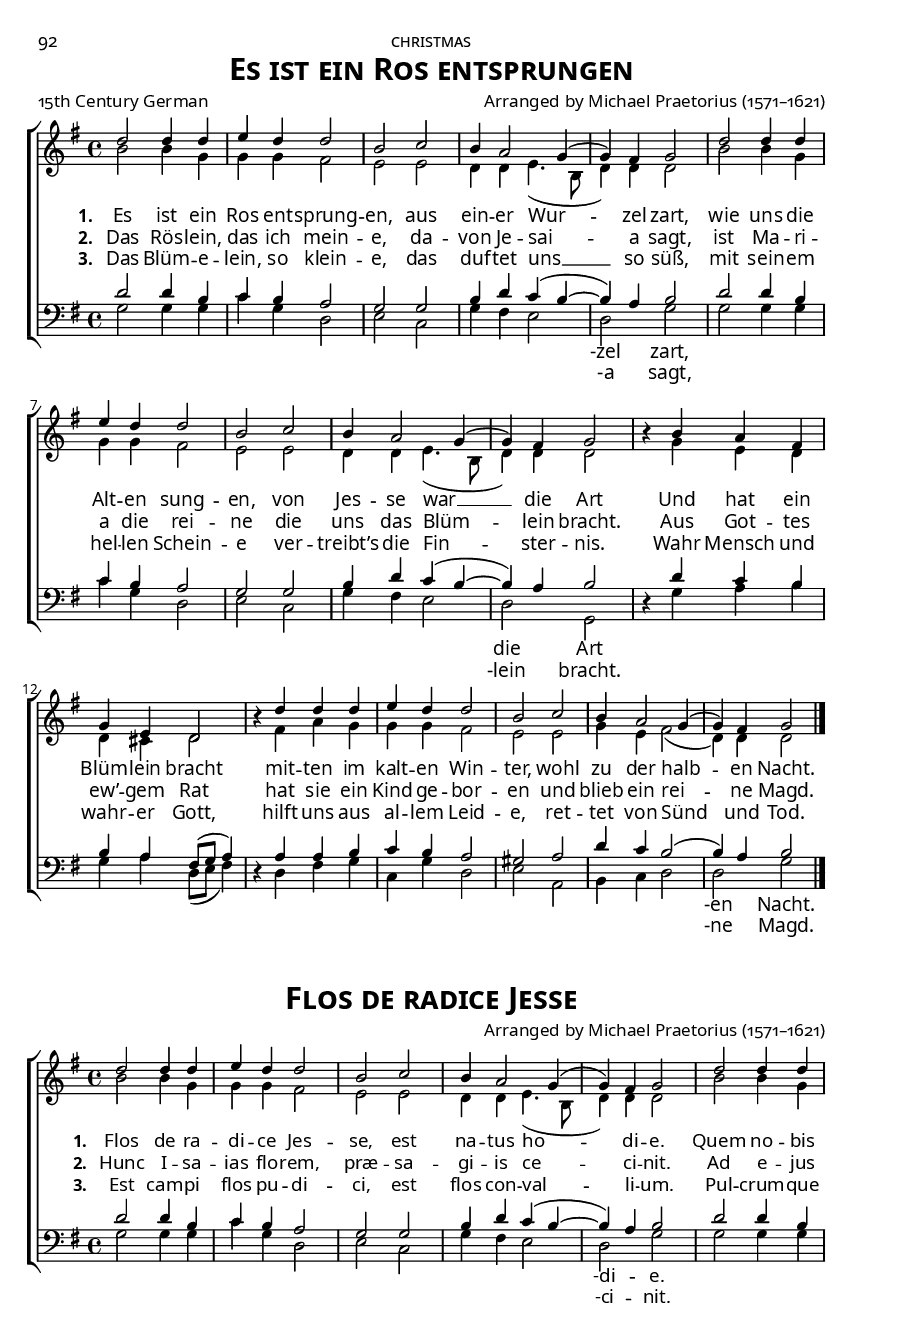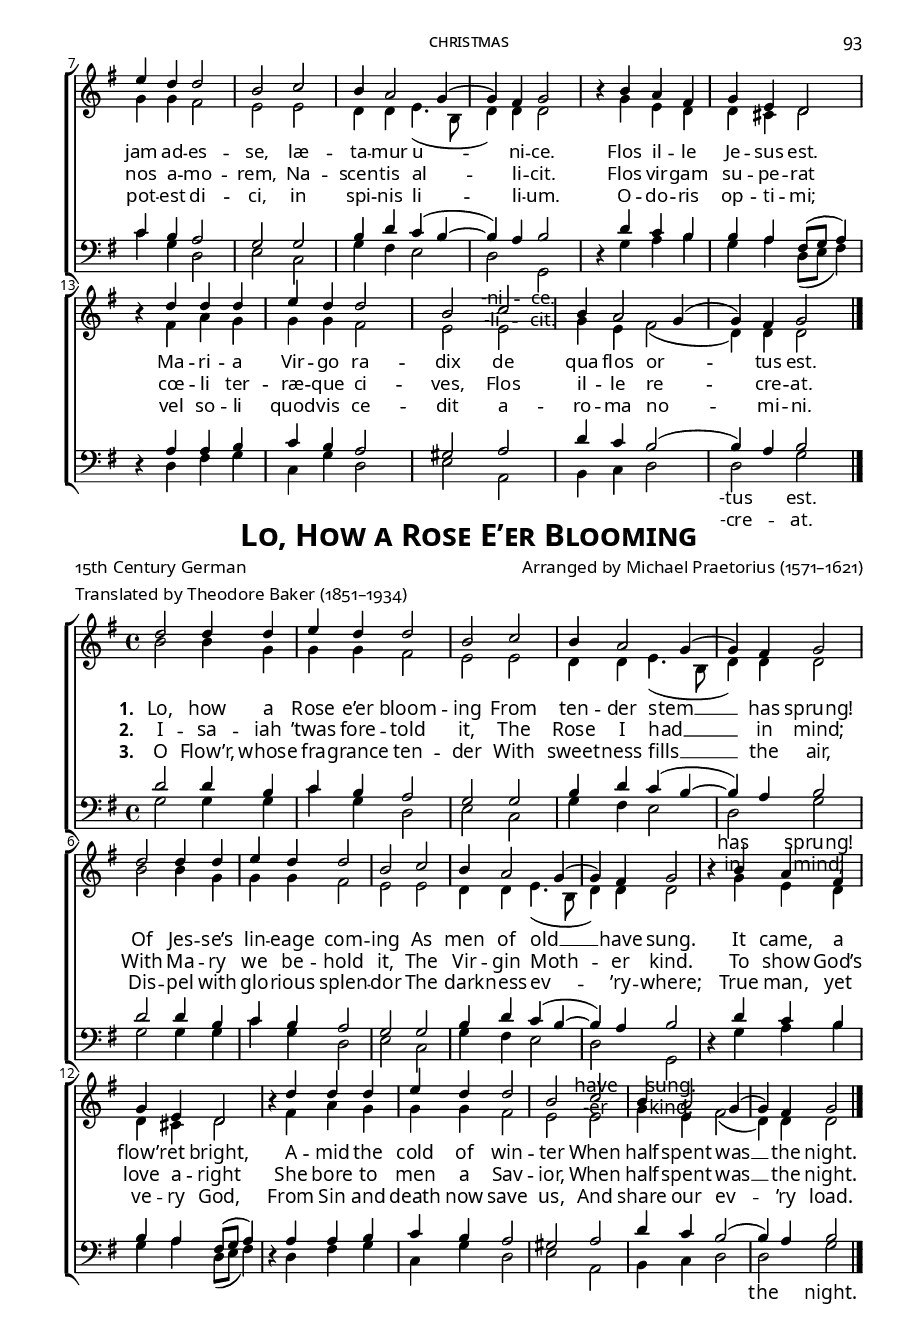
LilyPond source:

\version "2.14.2"
\include "util.ly"
\header {
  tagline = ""%\markup { "from" \concat{\italic "HymnsAndCarolsOfChristmas.com"}}
}
\paper {
  print-all-headers = ##t
  paper-height = 9\in
  paper-width = 6\in
  indent = 0\in
  %system-system-spacing = #'((basic-distance . 10) (padding . 0))
  system-system-spacing =
    #'((basic-distance . 0)
       (minimum-distance . 0)
       (padding . -12)
       (stretchability . 100))
  %markup-system-spacing =
  %  #'((basic-distance . 0)
  %     (minimum-distance . 0)
  %     (padding . -5)
  %     (stretchability . 100))
  score-markup-spacing =
    #'((basic-distance . 0)
       (minimum-distance . 0)
       (padding . -2)
       (stretchability . 100))
%{IF_LESSER
  markup-system-spacing #'stretchability = 50
  top-markup-spacing #'stretchability = 30
  last-bottom-spacing #'stretchability = 60
%}%END_IF_LESSER
  ragged-last-bottom = ##f
  ragged-bottom = ##f
  two-sided = ##t
  inner-margin = 0.5\in
  outer-margin = 0.25\in
  top-margin = 0.25\in
  bottom-margin = 0.25\in
  first-page-number = #092
  print-first-page-number = ##t
  headerLine = \markup{\override #'(font-name . "Garamond Premier Pro") \smallCapsOldStyle"christmas"}
  oddHeaderMarkup = \markup\fill-line{
     \override #'(font-name . "Garamond Premier Pro")\abs-fontsize #8.5
     \combine 
        \fill-line{"" \on-the-fly #print-page-number-check-first
        \oldStylePageNum""
        }
        \fill-line{\headerLine}
  }
  evenHeaderMarkup = \markup {
     \override #'(font-name . "Garamond Premier Pro")\abs-fontsize #8.5
     \combine
        \on-the-fly #print-page-number-check-first
        \oldStylePageNum""
        \fill-line{\headerLine}
  }
}
#(set-global-staff-size 15) \paper{ #(define fonts (make-pango-font-tree "GoudyOlSt BT" "Garamond Premier Pro" "Garamond Premier Pro" (/ 15 20))) }
global = {
  \key g \major
  \time 4/4
  \override DynamicLineSpanner #'staff-padding = #0.0
  \override DynamicLineSpanner #'Y-extent = #'(-1 . 1)
}

sopMusic = \relative c'' {
  d2 d4 d |
  e d d2 |
  b c |
  b4 a2 g4( |
  
  g) fis g2 |
  d' d4 d |
  e d d2 |
  b c |
  
  b4 a2 g4( |
  g) fis g2 |
  b4\rest b4 a fis |
  g e d2 |
  
  b'4\rest d4 d d |
  e d d2 |
  b c |
  b4\! a2 g4( |
  g) fis g2 \bar "|."
}
sopWords = \lyricmode {
  
}

altoMusic = \relative c'' {
  b2 b4 g |
  g g fis2 |
  e e |
  d4 d e4.( b8 |
  
  d4) d4 d2 |
  b'2 b4 g |
  g g fis2 |
  e e |
  
  d4 d e4.( b8 |
  d4) d d2 |
  s4 g e d |
  d cis d2 |
  
  s4 fis a g |
  g g fis2 |
  e e |
  g4 e fis2( |
  d4) d d2 \bar "|."
}
altoWords = \lyricmode {
  \dropLyricsV
  \set stanza = #"1. "
  Es ist ein Ros ent -- sprung -- en,
  aus ein -- er Wur -- zel zart,
  wie uns die Alt -- en sung -- en,
  von Jes -- se war __ die Art
  Und hat ein Blüm -- lein bracht
  mit -- ten im kalt -- en Win -- ter,
  wohl zu der halb -- en Nacht.
}
altoWordsII = \lyricmode {
  \dropLyricsV
  \set stanza = #"2. "
  Das Rös -- lein, das ich mein -- e,
  da -- von Je -- sai -- a sagt,
  ist Ma -- ri -- a die rei -- ne
  die uns das Blüm -- lein bracht.
  Aus Got -- tes ew’ -- gem Rat
  hat sie ein Kind ge -- bor -- en
  und blieb ein rei -- ne Magd.
}
altoWordsIII = \lyricmode {
  \dropLyricsV
  \set stanza = #"3. "
  Das Blüm -- e -- lein, so klein -- e,
  das duf -- tet uns __ so süß,
  mit sein -- em hel -- len Schein -- e
  ver -- treibt’s die Fin -- ster -- nis.
  Wahr Mensch und wahr -- er Gott,
  hilft uns aus al -- lem Leid -- e,
  ret -- tet von Sünd und Tod.
}
altoWordsIV = \lyricmode {
}
altoWordsV = \lyricmode {
}
altoWordsVI = \lyricmode {
}
tenorMusic = \relative c' {
  d2 d4 b |
  c b a2 |
  g g |
  b4 d c( b~ |
  
  b) a b2 |
  d d4 b |
  c b a2 |
  g g |
  
  b4 d c( b~ |
  b) a b2 |
  s4 d4 c b |
  b a fis8[( g] a4) |
  
  s4 a4 a b |
  c b a2 |
  gis a |
  d4 c b2( |
  b4) a b2 \bar "|."
}
tenorWords = \lyricmode {

}

bassMusic = \relative c {
  g'2 g4 g |
  c g d2 |
  e c |
  g'4 fis e2 |
  
  d2 g |
  g g4 g |
  c g d2 |
  e c |
  
  g'4 fis e2 |
  d g, |
  d'4\rest g a b |
  g a d,8[( e] fis4) |
  
  d4\rest d fis g |
  c, g' d2 |
  e a, |
  b4 c d2 |
  d g \bar "|."
}
bassWords = \lyricmode {
  \repeat unfold 11 { \skip 1 }
  -zel zart,
  \repeat unfold 11 { \skip 1 }
  die Art
  \repeat unfold 17 { \skip 1 }
  -en Nacht.
}
bassWordsII = \lyricmode {
  \repeat unfold 11 { \skip 1 }
  -a sagt,
  \repeat unfold 11 { \skip 1 }
  -lein bracht.
  \repeat unfold 17 { \skip 1 }
  -ne Magd.
}
bassWordsIII = \lyricmode {
  \repeat unfold 11 { \skip 1 }
  so süß,
  \repeat unfold 11 { \skip 1 }
  -ster -- nis.
  \repeat unfold 17 { \skip 1 }
  und Tod.
}

pianoRH = \relative c' {
  
}
pianoLH = \relative c' {
  
}

\score {
  <<
   \new ChoirStaff <<
%    \new Lyrics = sopranos \with { \override VerticalAxisGroup #'nonstaff-relatedstaff-spacing = #'((basic-distance . 1)) }
    \new Staff = women <<
      \new Voice = "sopranos" { \voiceOne << \global \sopMusic >> }
      \new Voice = "altos" { \voiceTwo << \global \altoMusic >> }
    >>
    \new Lyrics \with { alignAboveContext = #"women" \override VerticalAxisGroup #'nonstaff-relatedstaff-spacing = #'((basic-distance . 1))} \lyricsto "sopranos" \sopWords
    \new Lyrics = "altosVI"  \with { alignBelowContext = #"women" } \lyricsto "altos" \altoWordsVI
    \new Lyrics = "altosV"  \with { alignBelowContext = #"women" } \lyricsto "altos" \altoWordsV
    \new Lyrics = "altosIV"  \with { alignBelowContext = #"women" } \lyricsto "altos" \altoWordsIV
    \new Lyrics = "altosIII"  \with { alignBelowContext = #"women" } \lyricsto "altos" \altoWordsIII
    \new Lyrics = "altosII"  \with { alignBelowContext = #"women" } \lyricsto "altos" \altoWordsII
    \new Lyrics = "altos"  \with { alignBelowContext = #"women" \override VerticalAxisGroup #'nonstaff-relatedstaff-spacing = #'((basic-distance . 1)) } \lyricsto "altos" \altoWords
   \new Staff = men <<
      \clef bass
      \new Voice = "tenors" { \voiceOne << \global \tenorMusic >> }
      \new Voice = "basses" { \voiceTwo << \global \bassMusic >> }
    >>
    \new Lyrics \with { alignAboveContext = #"men" \override VerticalAxisGroup #'nonstaff-relatedstaff-spacing = #'((padding . 0.2)) } \lyricsto "tenors" \tenorWords
%{IF_LESSER
    \new Lyrics \with { alignBelowContext = #"men" \override VerticalAxisGroup #'nonstaff-relatedstaff-spacing = #'((basic-distance . 1)(padding . 0.2)) } \lyricsto "basses" \bassWordsIII
%}%END_IF_LESSER
    \new Lyrics \with { alignBelowContext = #"men" \override VerticalAxisGroup #'nonstaff-relatedstaff-spacing = #'((basic-distance . 1)(padding . 0.2)) } \lyricsto "basses" \bassWordsII
    \new Lyrics \with { alignBelowContext = #"men" \override VerticalAxisGroup #'nonstaff-relatedstaff-spacing = #'((basic-distance . 1)(padding . 0.2)) } \lyricsto "basses" \bassWords
  >>
%    \new PianoStaff << \new Staff { \new Voice { \pianoRH } } \new Staff { \clef "bass" \pianoLH } >>
  >>
  \layout {
    %#(layout-set-staff-size 15)
    %#(define fonts (make-pango-font-tree "GoudyOlSt BT" "Garamond Premier Pro" "Garamond Premier Pro" (/ 15 20)))
    \context {
      \Score
      %\override SpacingSpanner #'base-shortest-duration = #(ly:make-moment 1 8)
      %\override SpacingSpanner #'common-shortest-duration = #(ly:make-moment 1 4)
    }
    \context {
      % Remove all empty staves
      % \Staff \RemoveEmptyStaves \override VerticalAxisGroup #'remove-first = ##t
    }
  }
  \header {
    title = \markup{\override #'(font-name . "Garamond Premier Pro Semibold"){ \abs-fontsize #15 \smallCapsOldStyle"Es ist ein Ros entsprungen"}}
    poet = \markup\oldStyleNum"15th Century German"
    composer = \markup\oldStyleNum"Arranged by Michael Praetorius (1571–1621)"
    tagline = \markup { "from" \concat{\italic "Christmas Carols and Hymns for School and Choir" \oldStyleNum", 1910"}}
  }
}








%IF_NOT_LESSER
global = {
  \key g \major
  \time 4/4
  \override DynamicLineSpanner #'staff-padding = #0.0
  \override DynamicLineSpanner #'Y-extent = #'(-1 . 1)
}

sopMusic = \relative c'' {
  d2 d4 d |
  e d d2 |
  b c |
  b4 a2 g4( |
  
  g) fis g2 |
  d' d4 d |
  e d d2 |
  b c |
  
  b4 a2 g4( |
  g) fis g2 |
  b4\rest b4 a fis |
  g e d2 |
  
  b'4\rest d4 d d |
  e d d2 |
  b c |
  b4 a2 g4( |
  g) fis g2 \bar "|."
}
sopWords = \lyricmode {
  
}

altoMusic = \relative c'' {
  b2 b4 g |
  g g fis2 |
  e e |
  d4 d e4.( b8 |
  
  d4) d4 d2 |
  b'2 b4 g |
  g g fis2 |
  e e |
  
  d4 d e4.( b8 |
  d4) d d2 |
  s4 g e d |
  d cis d2 |
  
  s4 fis a g |
  g g fis2 |
  e e |
  g4 e fis2( |
  d4) d d2 \bar "|."
}
altoWords = \lyricmode {
  \dropLyricsV
  \set stanza = #"1. "
  Flos de ra -- di -- ce Jes -- se, est na -- tus ho -- di -- e.
  Quem no -- bis jam ad -- es -- se, læ -- ta -- mur u -- ni -- ce.
  Flos il -- le Je -- sus est.
  Ma -- ri -- a Vir -- go ra -- dix de qua flos or -- tus est.
}
altoWordsII = \lyricmode {
  \dropLyricsV
  \set stanza = #"2. "
  Hunc I -- sa -- ias flo -- rem, præ -- sa -- gi -- is ce -- ci -- nit.
  Ad e -- jus nos a -- mo -- rem, Na -- scen -- tis al -- li -- cit.
  Flos vir -- gam su -- pe -- rat
  cœ -- li ter -- ræ -- que ci -- ves, Flos il -- le re -- cre -- at.
}
altoWordsIII = \lyricmode {
  \dropLyricsV
  \set stanza = #"3. "
  Est cam -- pi flos pu -- di -- ci, est flos con -- val -- li -- um.
  Pul -- crum -- que pot -- est di -- ci, in spi -- nis li -- li -- um.
  O -- do -- ris op -- ti -- mi;
  vel so -- li quod -- vis ce -- dit a -- ro -- ma no -- mi -- ni.
}
altoWordsIV = \lyricmode {
  \set stanza = #"4. "
%  Hic su -- o flos o -- do -- re, fi -- de -- les at -- tra -- hit. 
%  Di -- vi -- no mox a -- mo -- re, at -- trac -- tos im -- bu -- it.
%  O flos o gra -- ti -- a:
%  ad te sus -- pi -- ro, de te me sa -- ti -- a.
}
altoWordsV = \lyricmode {
}
altoWordsVI = \lyricmode {
}
tenorMusic = \relative c' {
  d2 d4 b |
  c b a2 |
  g g |
  b4 d c( b~ |
  
  b) a b2 |
  d d4 b |
  c b a2 |
  g g |
  
  b4 d c( b~ |
  b) a b2 |
  s4 d4 c b |
  b a fis8[( g] a4) |
  
  s4 a4 a b |
  c b a2 |
  gis a |
  d4 c b2( |
  b4) a b2 \bar "|."
}
tenorWords = \lyricmode {

}

bassMusic = \relative c {
  g'2 g4 g |
  c g d2 |
  e c |
  g'4 fis e2 |
  
  d2 g |
  g g4 g |
  c g d2 |
  e c |
  
  g'4 fis e2 |
  d g, |
  d'4\rest g a b |
  g a d,8[( e] fis4) |
  
  d4\rest d fis g |
  c, g' d2 |
  e a, |
  b4 c d2 |
  d g \bar "|."
}
bassWords = \lyricmode {
  \repeat unfold 11 { \skip 1 }
  -di -- e.
  \repeat unfold 11 { \skip 1 }
  -ni -- ce.
  \repeat unfold 17 { \skip 1 }
  -tus est.
}
bassWordsII = \lyricmode {
  \repeat unfold 11 { \skip 1 }
  -ci -- nit.
  \repeat unfold 11 { \skip 1 }
  -li -- cit.
  \repeat unfold 17 { \skip 1 }
  -cre -- at.
}

pianoRH = \relative c' {
  
}
pianoLH = \relative c' {
  
}

\score {
  <<
   \new ChoirStaff <<
%    \new Lyrics = sopranos \with { \override VerticalAxisGroup #'nonstaff-relatedstaff-spacing = #'((basic-distance . 1)) }
    \new Staff = women <<
      \new Voice = "sopranos" { \voiceOne << \global \sopMusic >> }
      \new Voice = "altos" { \voiceTwo << \global \altoMusic >> }
    >>
    \new Lyrics \with { alignAboveContext = #"women" \override VerticalAxisGroup #'nonstaff-relatedstaff-spacing = #'((basic-distance . 1))} \lyricsto "sopranos" \sopWords
    \new Lyrics = "altosVI"  \with { alignBelowContext = #"women" } \lyricsto "altos" \altoWordsVI
    \new Lyrics = "altosV"  \with { alignBelowContext = #"women" } \lyricsto "altos" \altoWordsV
    \new Lyrics = "altosIV"  \with { alignBelowContext = #"women" } \lyricsto "altos" \altoWordsIV
    \new Lyrics = "altosIII"  \with { alignBelowContext = #"women" } \lyricsto "altos" \altoWordsIII
    \new Lyrics = "altosII"  \with { alignBelowContext = #"women" } \lyricsto "altos" \altoWordsII
    \new Lyrics = "altos"  \with { alignBelowContext = #"women" \override VerticalAxisGroup #'nonstaff-relatedstaff-spacing = #'((basic-distance . 1)) } \lyricsto "altos" \altoWords
   \new Staff = men <<
      \clef bass
      \new Voice = "tenors" { \voiceOne << \global \tenorMusic >> }
      \new Voice = "basses" { \voiceTwo << \global \bassMusic >> }
    >>
    \new Lyrics \with { alignAboveContext = #"men" \override VerticalAxisGroup #'nonstaff-relatedstaff-spacing = #'((basic-distance . 1)(padding . 0.2)) } \lyricsto "tenors" \tenorWords
    \new Lyrics \with { alignBelowContext = #"men" \override VerticalAxisGroup #'nonstaff-relatedstaff-spacing = #'((basic-distance . 1)(padding . 0.2)) } \lyricsto "basses" \bassWordsII
    \new Lyrics \with { alignBelowContext = #"men" \override VerticalAxisGroup #'nonstaff-relatedstaff-spacing = #'((basic-distance . 1)(padding . 0.2)) } \lyricsto "basses" \bassWords
  >>
%    \new PianoStaff << \new Staff { \new Voice { \pianoRH } } \new Staff { \clef "bass" \pianoLH } >>
  >>
  \layout {
    #(define fonts (make-pango-font-tree "GoudyOlSt BT" "Garamond Premier Pro" "Garamond Premier Pro" (/ 14.6 20)))
    \context {
      \Score
      \override SpacingSpanner #'base-shortest-duration = #(ly:make-moment 1 2)
      \override SpacingSpanner #'common-shortest-duration = #(ly:make-moment 1 2)
    }
    \context {
      % Remove all empty staves
      % \Staff \RemoveEmptyStaves \override VerticalAxisGroup #'remove-first = ##t
    }
%6.14g    \context { \Lyrics \override LyricText #'font-size = #0.6 }
%6x9 \context {\Lyrics\override LyricText #'font-size = #1.2 }
  }
  \header {
    title = \markup{\override #'(font-name . "Garamond Premier Pro Semibold"){ \abs-fontsize #15 \smallCapsOldStyle"Flos de radice Jesse"}}
    composer = \markup\oldStyleNum"Arranged by Michael Praetorius (1571–1621)"
    %tagline = \markup { "from" \italic {HymnsAndCarolsOfChristmas.com}}
  }
}
%END_IF_NOT_LESSER







global = {
  \key g \major
  \time 4/4
  \override DynamicLineSpanner #'staff-padding = #0.0
  \override DynamicLineSpanner #'Y-extent = #'(-1 . 1)
}

sopMusic = \relative c'' {
  d2 d4 d |
  e d d2 |
  b c |
  b4 a2 g4( |
  
  g) fis g2 |
  d' d4 d |
  e d d2 |
  b c |
  
  b4 a2 g4( |
  g) fis g2 |
  b4\rest b4 a fis |
  g e d2 |
  
  b'4\rest d4 d d |
  e d d2 |
  b c |
  b4 a2 g4( |
  g) fis g2 \bar "|."
}
sopWords = \lyricmode {
  
}

altoMusic = \relative c'' {
  b2 b4 g |
  g g fis2 |
  e e |
  d4 d e4.( b8 |
  
  d4) d4 d2 |
  b'2 b4 g |
  g g fis2 |
  e e |
  
  d4 d e4.( b8 |
  d4) d d2 |
  s4 g e d |
  d cis d2 |
  
  s4 fis a g |
  g g fis2 |
  e e |
  g4 e fis2( |
  d4) d d2 \bar "|."
}
altoWords = \lyricmode {
  \dropLyricsV
  \set stanza = #"1. "
  Lo, how a Rose e’er bloom -- ing
  From ten -- der stem __ has sprung!
  Of Jes -- se’s lin -- eage com -- ing
  As men of old __ have sung.
  It came, a flow’r -- et bright,
  A -- mid the cold of win -- ter
  When half -- spent was __ the night.
}
altoWordsII = {
  \dropLyricsV
  \set stanza = \markup{"2. "}
  \lyricmode {
    I -- sa -- iah ’twas fore -- told it,
    The Rose I had __ in mind;
    With Ma -- ry we be -- hold it,
    The Vir -- gin Moth -- er kind.
    To show God’s love a -- right
    She bore to men a Sav -- ior,
    When half -- spent was __ the night.
  }
}
altoWordsIII = \lyricmode {
  \dropLyricsV
  \set stanza = #"3. "
  O Flow’r, whose fra -- grance ten -- der
  With sweet -- ness fills __ the air,
  Dis -- pel with glo -- rious splen -- dor
  The dark -- ness ev -- ’ry -- where;
  True man, yet ve -- ry God,
  From Sin and death now save us,
  And share our ev -- ’ry load.
}
altoWordsIV = \lyricmode {
}
altoWordsV = \lyricmode {
}
altoWordsVI = \lyricmode {
}
tenorMusic = \relative c' {
  d2 d4 b |
  c b a2 |
  g g |
  b4 d c( b~ |
  
  b) a b2 |
  d d4 b |
  c b a2 |
  g g |
  
  b4 d c( b~ |
  b) a b2 |
  s4 d4 c b |
  b a fis8[( g] a4) |
  
  s4 a4 a b |
  c b a2 |
  gis a |
  d4 c b2( |
  b4) a b2 \bar "|."
}
tenorWords = \lyricmode {

}

bassMusic = \relative c {
  g'2 g4 g |
  c g d2 |
  e c |
  g'4 fis e2 |
  
  d2 g |
  g g4 g |
  c g d2 |
  e c |
  
  g'4 fis e2 |
  d g, |
  d'4\rest g a b |
  g a d,8[( e] fis4) |
  
  d4\rest d fis g |
  c, g' d2 |
  e a, |
  b4 c d2 |
  d g \bar "|."
}
bassWords = \lyricmode {
  \repeat unfold 11 { \skip 1 }
  has sprung!
  \repeat unfold 11 { \skip 1 }
  have sung.
  \repeat unfold 17 { \skip 1 }
  the night.
}
bassWordsII = \lyricmode {
  \repeat unfold 11 { \skip 1 }
  in mind;
  \repeat unfold 11 { \skip 1 }
  -er kind.
%{IF_LESSER
  \repeat unfold 17 { \skip 1 }
  the night.
%}%END_IF_LESSER
}
bassWordsIII = \lyricmode {
  \repeat unfold 11 { \skip 1 }
  the air,
  \repeat unfold 11 { \skip 1 }
  ’ry -- where;
  \repeat unfold 17 { \skip 1 }
  ’ry load.
}

pianoRH = \relative c' {
  
}
pianoLH = \relative c' {
  
}

\score {
  <<
   \new ChoirStaff <<
%    \new Lyrics = sopranos \with { \override VerticalAxisGroup #'nonstaff-relatedstaff-spacing = #'((basic-distance . 1)) }
    \new Staff = women <<
      \new Voice = "sopranos" { \voiceOne << \global \sopMusic >> }
      \new Voice = "altos" { \voiceTwo << \global \altoMusic >> }
    >>
    \new Lyrics \with { alignAboveContext = #"women" \override VerticalAxisGroup #'nonstaff-relatedstaff-spacing = #'((basic-distance . 1))} \lyricsto "sopranos" \sopWords
    \new Lyrics = "altosVI"  \with { alignBelowContext = #"women" } \lyricsto "altos" \altoWordsVI
    \new Lyrics = "altosV"  \with { alignBelowContext = #"women" } \lyricsto "altos" \altoWordsV
    \new Lyrics = "altosIV"  \with { alignBelowContext = #"women" } \lyricsto "altos" \altoWordsIV
    \new Lyrics = "altosIII"  \with { alignBelowContext = #"women" } \lyricsto "altos" \altoWordsIII
    \new Lyrics = "altosII"  \with { alignBelowContext = #"women" } \lyricsto "altos" \altoWordsII
    \new Lyrics = "altos"  \with { alignBelowContext = #"women" \override VerticalAxisGroup #'nonstaff-relatedstaff-spacing = #'((basic-distance . 1)) } \lyricsto "altos" \altoWords
   \new Staff = men <<
      \clef bass
      \new Voice = "tenors" { \voiceOne << \global \tenorMusic >> }
      \new Voice = "basses" { \voiceTwo << \global \bassMusic >> }
    >>
    \new Lyrics \with { alignAboveContext = #"men" \override VerticalAxisGroup #'nonstaff-relatedstaff-spacing = #'((basic-distance . 1)(padding . 0.2)) } \lyricsto "tenors" \tenorWords
%{IF_LESSER
    \new Lyrics \with { alignBelowContext = #"men" \override VerticalAxisGroup #'nonstaff-relatedstaff-spacing = #'((basic-distance . 1)(padding . 0.2)) } \lyricsto "basses" \bassWordsIII
%}%END_IF_LESSER
    \new Lyrics \with { alignBelowContext = #"men" \override VerticalAxisGroup #'nonstaff-relatedstaff-spacing = #'((basic-distance . 1)(padding . 0.2)) } \lyricsto "basses" \bassWordsII
    \new Lyrics \with { alignBelowContext = #"men" \override VerticalAxisGroup #'nonstaff-relatedstaff-spacing = #'((basic-distance . 1)(padding . 0.2)) } \lyricsto "basses" \bassWords
  >>
%    \new PianoStaff << \new Staff { \new Voice { \pianoRH } } \new Staff { \clef "bass" \pianoLH } >>
  >>
  \layout {
    %#(layout-set-staff-size 15)
    %#(define fonts (make-pango-font-tree "GoudyOlSt BT" "Garamond Premier Pro" "Garamond Premier Pro" (/ 15 20)))
    \context {
      \Score
      %\override SpacingSpanner #'base-shortest-duration = #(ly:make-moment 1 8)
      %\override SpacingSpanner #'common-shortest-duration = #(ly:make-moment 1 4)
    }
    \context {
      % Remove all empty staves
      % \Staff \RemoveEmptyStaves \override VerticalAxisGroup #'remove-first = ##t
    }
  }
  \header {
    title = \markup{\override #'(font-name . "Garamond Premier Pro Semibold"){ \abs-fontsize #15 \smallCapsOldStyle"Lo, How a Rose E’er Blooming"}}
    poet = \markup\oldStyleNum"15th Century German"
    meter = \markup\oldStyleNum"Translated by Theodore Baker (1851–1934)"
    composer = \markup\oldStyleNum"Arranged by Michael Praetorius (1571–1621)"
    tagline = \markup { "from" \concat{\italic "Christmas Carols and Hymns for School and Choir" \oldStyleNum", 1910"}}
  }
}
